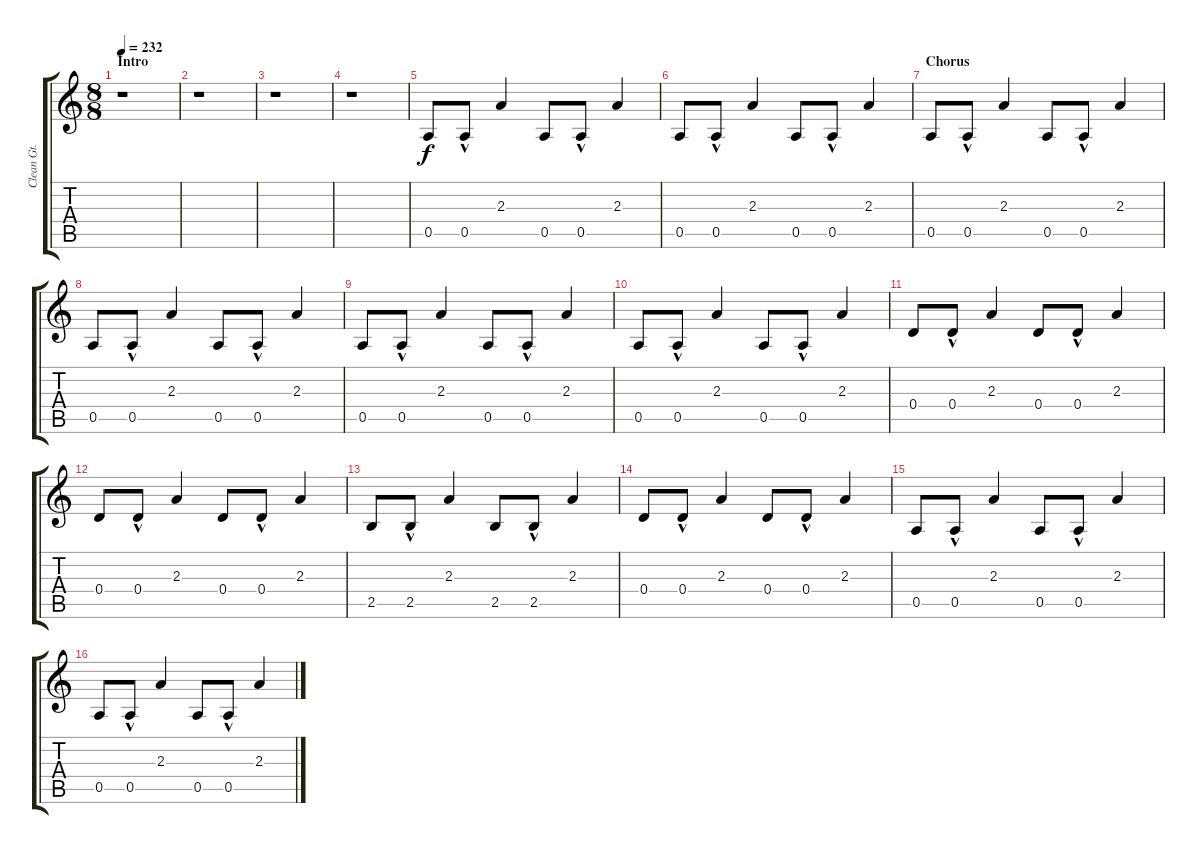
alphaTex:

\track ("Clean Gt. (Tom)" "Clean Gt. ") {instrument electricguitarclean}
\staff {score tabs}
\tuning (E4 B3 G3 D3 A2 E2) {hide}
\ts (8 8)
\section ("" "Intro")
\tempo 232
\clef g2
\ks c
r.1{dy f instrument electricguitarclean} |
r.1 |
r.1 |
r.1 |
0.5.8 0.5{hac}.8 2.3.4 0.5.8 0.5{hac}.8 2.3.4 |
0.5.8 0.5{hac}.8 2.3.4 0.5.8 0.5{hac}.8 2.3.4 |
\section ("" "Chorus")
0.5.8 0.5{hac}.8 2.3.4 0.5.8 0.5{hac}.8 2.3.4 |
0.5.8 0.5{hac}.8 2.3.4 0.5.8 0.5{hac}.8 2.3.4 |
0.5.8 0.5{hac}.8 2.3.4 0.5.8 0.5{hac}.8 2.3.4 |
0.5.8 0.5{hac}.8 2.3.4 0.5.8 0.5{hac}.8 2.3.4 |
0.4.8 0.4{hac}.8 2.3.4 0.4.8 0.4{hac}.8 2.3.4 |
0.4.8 0.4{hac}.8 2.3.4 0.4.8 0.4{hac}.8 2.3.4 |
2.5.8 2.5{hac}.8 2.3.4 2.5.8 2.5{hac}.8 2.3.4 |
0.4.8 0.4{hac}.8 2.3.4 0.4.8 0.4{hac}.8 2.3.4 |
0.5.8 0.5{hac}.8 2.3.4 0.5.8 0.5{hac}.8 2.3.4 |
0.5.8 0.5{hac}.8 2.3.4 0.5.8 0.5{hac}.8 2.3.4
